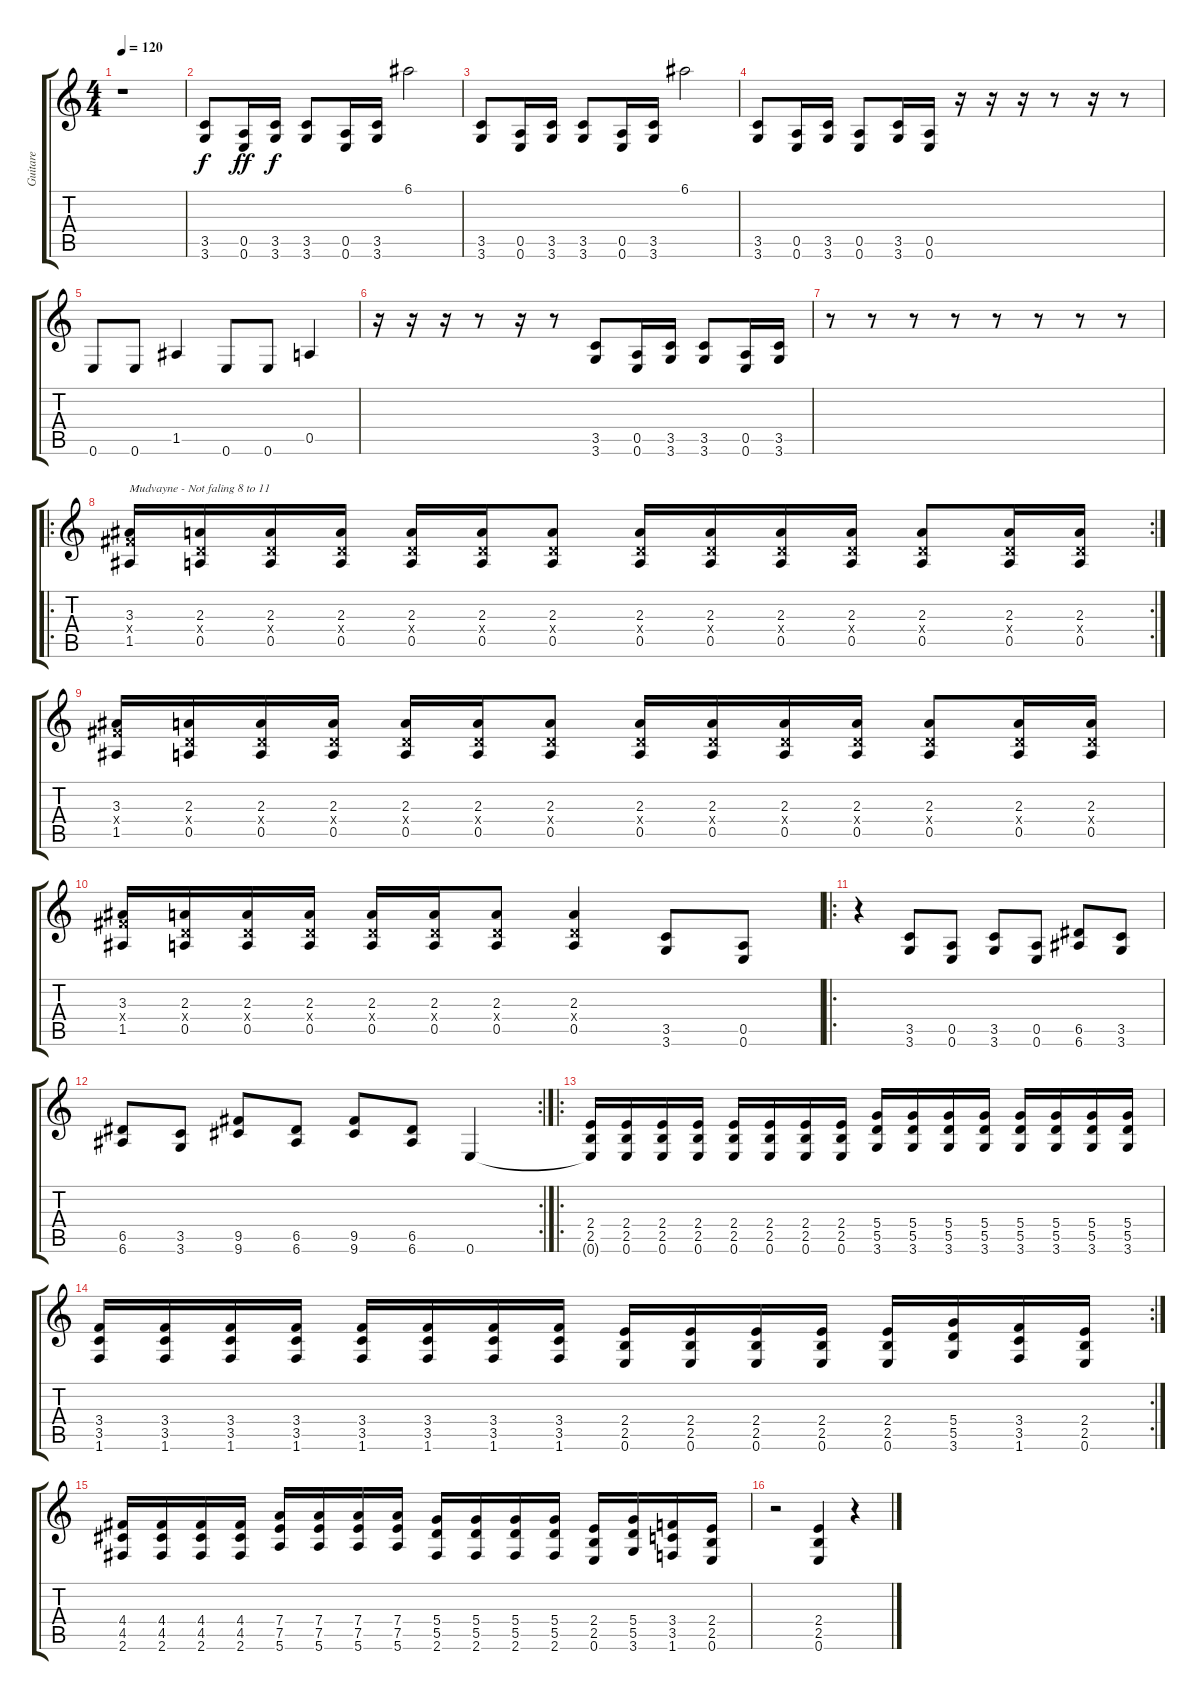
\track ("Guitare" "Guitare") {instrument distortionguitar}
\staff {score tabs}
\tuning (E4 B3 G3 D3 A2 E2) {hide}
\ts (4 4)
\tempo 120
\clef g2
\ks c
r.1{dy f instrument distortionguitar} |
(3.5 3.6).8 (0.5 0.6).16{dy ff} (3.5 3.6).16{dy f} (3.5 3.6).8 (0.5 0.6).16 (3.5 3.6).16 6.1.2 |
(3.5 3.6).8 (0.5 0.6).16 (3.5 3.6).16 (3.5 3.6).8 (0.5 0.6).16 (3.5 3.6).16 6.1.2 |
(3.5 3.6).8 (0.5 0.6).16 (3.5 3.6).16 (0.5 0.6).8 (3.5 3.6).16 (0.5 0.6).16 r.16 r.16 r.16 r.8 r.16 r.8 |
0.6.8 0.6.8 1.5.4 0.6.8 0.6.8 0.5.4 |
r.16 r.16 r.16 r.8 r.16 r.8 (3.5 3.6).8 (0.5 0.6).16 (3.5 3.6).16 (3.5 3.6).8 (0.5 0.6).16 (3.5 3.6).16 |
r.8 r.8 r.8 r.8 r.8 r.8 r.8 r.8 |
\ro
\rc 2
(3.3 4.4{x} 1.5).16{txt "Mudvayne - Not faling 8 to 11"} (2.3 0.4{x} 0.5).16 (2.3 0.4{x} 0.5).16 (2.3 0.4{x} 0.5).16 (2.3 0.4{x} 0.5).16 (2.3 0.4{x} 0.5).16 (2.3 0.4{x} 0.5).8 (2.3 0.4{x} 0.5).16 (2.3 0.4{x} 0.5).16 (2.3 0.4{x} 0.5).16 (2.3 0.4{x} 0.5).16 (2.3 0.4{x} 0.5).8 (2.3 0.4{x} 0.5).16 (2.3 0.4{x} 0.5).16 |
(3.3 4.4{x} 1.5).16 (2.3 0.4{x} 0.5).16 (2.3 0.4{x} 0.5).16 (2.3 0.4{x} 0.5).16 (2.3 0.4{x} 0.5).16 (2.3 0.4{x} 0.5).16 (2.3 0.4{x} 0.5).8 (2.3 0.4{x} 0.5).16 (2.3 0.4{x} 0.5).16 (2.3 0.4{x} 0.5).16 (2.3 0.4{x} 0.5).16 (2.3 0.4{x} 0.5).8 (2.3 0.4{x} 0.5).16 (2.3 0.4{x} 0.5).16 |
(3.3 4.4{x} 1.5).16 (2.3 0.4{x} 0.5).16 (2.3 0.4{x} 0.5).16 (2.3 0.4{x} 0.5).16 (2.3 0.4{x} 0.5).16 (2.3 0.4{x} 0.5).16 (2.3 0.4{x} 0.5).8 (2.3 0.4{x} 0.5).4 (3.5 3.6).8 (0.5 0.6).8 |
\ro
r.4 (3.5 3.6).8 (0.5 0.6).8 (3.5 3.6).8 (0.5 0.6).8 (6.5 6.6).8 (3.5 3.6).8 |
\rc 2
(6.5 6.6).8 (3.5 3.6).8 (9.5 9.6).8 (6.5 6.6).8 (9.5 9.6).8 (6.5 6.6).8 0.6.4 |
\ro
(2.4 2.5 0.6{t}).16 (2.4 2.5 0.6).16 (2.4 2.5 0.6).16 (2.4 2.5 0.6).16 (2.4 2.5 0.6).16 (2.4 2.5 0.6).16 (2.4 2.5 0.6).16 (2.4 2.5 0.6).16 (5.4 5.5 3.6).16 (5.4 5.5 3.6).16 (5.4 5.5 3.6).16 (5.4 5.5 3.6).16 (5.4 5.5 3.6).16 (5.4 5.5 3.6).16 (5.4 5.5 3.6).16 (5.4 5.5 3.6).16 |
\rc 2
(3.4 3.5 1.6).16 (3.4 3.5 1.6).16 (3.4 3.5 1.6).16 (3.4 3.5 1.6).16 (3.4 3.5 1.6).16 (3.4 3.5 1.6).16 (3.4 3.5 1.6).16 (3.4 3.5 1.6).16 (2.4 2.5 0.6).16 (2.4 2.5 0.6).16 (2.4 2.5 0.6).16 (2.4 2.5 0.6).16 (2.4 2.5 0.6).16 (5.4 5.5 3.6).16 (3.4 3.5 1.6).16 (2.4 2.5 0.6).16 |
(4.4 4.5 2.6).16 (4.4 4.5 2.6).16 (4.4 4.5 2.6).16 (4.4 4.5 2.6).16 (7.4 7.5 5.6).16 (7.4 7.5 5.6).16 (7.4 7.5 5.6).16 (7.4 7.5 5.6).16 (5.4 5.5 2.6).16 (5.4 5.5 2.6).16 (5.4 5.5 2.6).16 (5.4 5.5 2.6).16 (2.4 2.5 0.6).16 (5.4 5.5 3.6).16 (3.4 3.5 1.6).16 (2.4 2.5 0.6).16 |
r.2 (2.4 2.5 0.6).4 r.4
